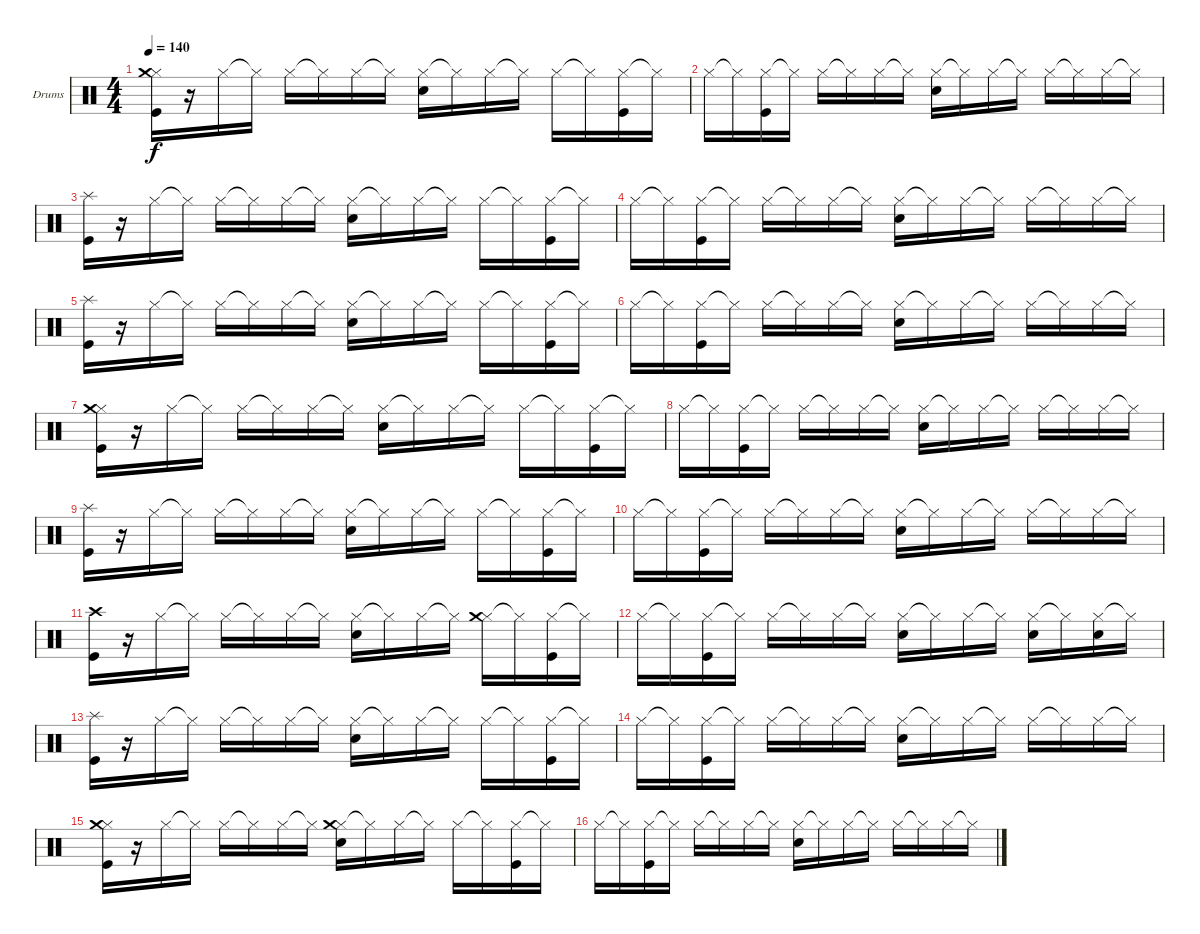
\bracketExtendMode groupsimilarinstruments
\firstSystemTrackNameOrientation horizontal
\otherSystemsTrackNameOrientation horizontal
\track ("Drumkit" "Drums") {instrument percussion}
\staff {score}
\articulation defaults
\ts (4 4)
\tempo 140
\clef neutral
\ks c
("Hi-Hat (closed)" "Crash medium (hit)" "Kick (hit)").16{dy f} r.16 "Hi-Hat (closed)".16 "Hi-Hat (closed)"{t}.16 "Hi-Hat (closed)".16 "Hi-Hat (closed)"{t}.16 "Hi-Hat (closed)".16 "Hi-Hat (closed)"{t}.16 ("Hi-Hat (closed)" "Snare (hit) 2").16 "Hi-Hat (closed)"{t}.16 "Hi-Hat (closed)".16 "Hi-Hat (closed)"{t}.16 "Hi-Hat (closed)".16 "Hi-Hat (closed)"{t}.16 ("Hi-Hat (closed)" "Kick (hit)").16 "Hi-Hat (closed)"{t}.16 |
"Hi-Hat (closed)".16 "Hi-Hat (closed)"{t}.16 ("Hi-Hat (closed)" "Kick (hit)").16 "Hi-Hat (closed)"{t}.16 "Hi-Hat (closed)".16 "Hi-Hat (closed)"{t}.16 "Hi-Hat (closed)".16 "Hi-Hat (closed)"{t}.16 ("Hi-Hat (closed)" "Snare (hit) 2").16 "Hi-Hat (closed)"{t}.16 "Hi-Hat (closed)".16 "Hi-Hat (closed)"{t}.16 "Hi-Hat (closed)".16 "Hi-Hat (closed)"{t}.16 "Hi-Hat (closed)".16 "Hi-Hat (closed)"{t}.16 |
("Splash (hit)" "Kick (hit)").16 r.16 "Hi-Hat (closed)".16 "Hi-Hat (closed)"{t}.16 "Hi-Hat (closed)".16 "Hi-Hat (closed)"{t}.16 "Hi-Hat (closed)".16 "Hi-Hat (closed)"{t}.16 ("Hi-Hat (closed)" "Snare (hit) 2").16 "Hi-Hat (closed)"{t}.16 "Hi-Hat (closed)".16 "Hi-Hat (closed)"{t}.16 "Hi-Hat (closed)".16 "Hi-Hat (closed)"{t}.16 ("Hi-Hat (closed)" "Kick (hit)").16 "Hi-Hat (closed)"{t}.16 |
"Hi-Hat (closed)".16 "Hi-Hat (closed)"{t}.16 ("Hi-Hat (closed)" "Kick (hit)").16 "Hi-Hat (closed)"{t}.16 "Hi-Hat (closed)".16 "Hi-Hat (closed)"{t}.16 "Hi-Hat (closed)".16 "Hi-Hat (closed)"{t}.16 ("Hi-Hat (closed)" "Snare (hit) 2").16 "Hi-Hat (closed)"{t}.16 "Hi-Hat (closed)".16 "Hi-Hat (closed)"{t}.16 "Hi-Hat (closed)".16 "Hi-Hat (closed)"{t}.16 "Hi-Hat (closed)".16 "Hi-Hat (closed)"{t}.16 |
("Splash (hit)" "Kick (hit)").16 r.16 "Hi-Hat (closed)".16 "Hi-Hat (closed)"{t}.16 "Hi-Hat (closed)".16 "Hi-Hat (closed)"{t}.16 "Hi-Hat (closed)".16 "Hi-Hat (closed)"{t}.16 ("Hi-Hat (closed)" "Snare (hit) 2").16 "Hi-Hat (closed)"{t}.16 "Hi-Hat (closed)".16 "Hi-Hat (closed)"{t}.16 "Hi-Hat (closed)".16 "Hi-Hat (closed)"{t}.16 ("Hi-Hat (closed)" "Kick (hit)").16 "Hi-Hat (closed)"{t}.16 |
"Hi-Hat (closed)".16 "Hi-Hat (closed)"{t}.16 ("Hi-Hat (closed)" "Kick (hit)").16 "Hi-Hat (closed)"{t}.16 "Hi-Hat (closed)".16 "Hi-Hat (closed)"{t}.16 "Hi-Hat (closed)".16 "Hi-Hat (closed)"{t}.16 ("Hi-Hat (closed)" "Snare (hit) 2").16 "Hi-Hat (closed)"{t}.16 "Hi-Hat (closed)".16 "Hi-Hat (closed)"{t}.16 "Hi-Hat (closed)".16 "Hi-Hat (closed)"{t}.16 "Hi-Hat (closed)".16 "Hi-Hat (closed)"{t}.16 |
("Hi-Hat (closed)" "Crash medium (hit)" "Kick (hit)").16 r.16 "Hi-Hat (closed)".16 "Hi-Hat (closed)"{t}.16 "Hi-Hat (closed)".16 "Hi-Hat (closed)"{t}.16 "Hi-Hat (closed)".16 "Hi-Hat (closed)"{t}.16 ("Hi-Hat (closed)" "Snare (hit) 2").16 "Hi-Hat (closed)"{t}.16 "Hi-Hat (closed)".16 "Hi-Hat (closed)"{t}.16 "Hi-Hat (closed)".16 "Hi-Hat (closed)"{t}.16 ("Hi-Hat (closed)" "Kick (hit)").16 "Hi-Hat (closed)"{t}.16 |
"Hi-Hat (closed)".16 "Hi-Hat (closed)"{t}.16 ("Hi-Hat (closed)" "Kick (hit)").16 "Hi-Hat (closed)"{t}.16 "Hi-Hat (closed)".16 "Hi-Hat (closed)"{t}.16 "Hi-Hat (closed)".16 "Hi-Hat (closed)"{t}.16 ("Hi-Hat (closed)" "Snare (hit) 2").16 "Hi-Hat (closed)"{t}.16 "Hi-Hat (closed)".16 "Hi-Hat (closed)"{t}.16 "Hi-Hat (closed)".16 "Hi-Hat (closed)"{t}.16 "Hi-Hat (closed)".16 "Hi-Hat (closed)"{t}.16 |
("Splash (hit)" "Kick (hit)").16 r.16 "Hi-Hat (closed)".16 "Hi-Hat (closed)"{t}.16 "Hi-Hat (closed)".16 "Hi-Hat (closed)"{t}.16 "Hi-Hat (closed)".16 "Hi-Hat (closed)"{t}.16 ("Hi-Hat (closed)" "Snare (hit) 2").16 "Hi-Hat (closed)"{t}.16 "Hi-Hat (closed)".16 "Hi-Hat (closed)"{t}.16 "Hi-Hat (closed)".16 "Hi-Hat (closed)"{t}.16 ("Hi-Hat (closed)" "Kick (hit)").16 "Hi-Hat (closed)"{t}.16 |
"Hi-Hat (closed)".16 "Hi-Hat (closed)"{t}.16 ("Hi-Hat (closed)" "Kick (hit)").16 "Hi-Hat (closed)"{t}.16 "Hi-Hat (closed)".16 "Hi-Hat (closed)"{t}.16 "Hi-Hat (closed)".16 "Hi-Hat (closed)"{t}.16 ("Hi-Hat (closed)" "Snare (hit) 2").16 "Hi-Hat (closed)"{t}.16 "Hi-Hat (closed)".16 "Hi-Hat (closed)"{t}.16 "Hi-Hat (closed)".16 "Hi-Hat (closed)"{t}.16 "Hi-Hat (closed)".16 "Hi-Hat (closed)"{t}.16 |
("Crash high (hit)" "Kick (hit)").16 r.16 "Hi-Hat (closed)".16 "Hi-Hat (closed)"{t}.16 "Hi-Hat (closed)".16 "Hi-Hat (closed)"{t}.16 "Hi-Hat (closed)".16 "Hi-Hat (closed)"{t}.16 ("Hi-Hat (closed)" "Snare (hit) 2").16 "Hi-Hat (closed)"{t}.16 "Hi-Hat (closed)".16 "Hi-Hat (closed)"{t}.16 ("Hi-Hat (closed)" "Crash medium (hit)").16 "Hi-Hat (closed)"{t}.16 ("Hi-Hat (closed)" "Kick (hit)").16 "Hi-Hat (closed)"{t}.16 |
"Hi-Hat (closed)".16 "Hi-Hat (closed)"{t}.16 ("Hi-Hat (closed)" "Kick (hit)").16 "Hi-Hat (closed)"{t}.16 "Hi-Hat (closed)".16 "Hi-Hat (closed)"{t}.16 "Hi-Hat (closed)".16 "Hi-Hat (closed)"{t}.16 ("Hi-Hat (closed)" "Snare (hit) 2").16 "Hi-Hat (closed)"{t}.16 "Hi-Hat (closed)".16 "Hi-Hat (closed)"{t}.16 ("Hi-Hat (closed)" "Snare (hit) 2").16 "Hi-Hat (closed)"{t}.16 ("Hi-Hat (closed)" "Snare (hit) 2").16 "Hi-Hat (closed)"{t}.16 |
("Splash (hit)" "Kick (hit)").16 r.16 "Hi-Hat (closed)".16 "Hi-Hat (closed)"{t}.16 "Hi-Hat (closed)".16 "Hi-Hat (closed)"{t}.16 "Hi-Hat (closed)".16 "Hi-Hat (closed)"{t}.16 ("Hi-Hat (closed)" "Snare (hit) 2").16 "Hi-Hat (closed)"{t}.16 "Hi-Hat (closed)".16 "Hi-Hat (closed)"{t}.16 "Hi-Hat (closed)".16 "Hi-Hat (closed)"{t}.16 ("Hi-Hat (closed)" "Kick (hit)").16 "Hi-Hat (closed)"{t}.16 |
"Hi-Hat (closed)".16 "Hi-Hat (closed)"{t}.16 ("Hi-Hat (closed)" "Kick (hit)").16 "Hi-Hat (closed)"{t}.16 "Hi-Hat (closed)".16 "Hi-Hat (closed)"{t}.16 "Hi-Hat (closed)".16 "Hi-Hat (closed)"{t}.16 ("Hi-Hat (closed)" "Snare (hit) 2").16 "Hi-Hat (closed)"{t}.16 "Hi-Hat (closed)".16 "Hi-Hat (closed)"{t}.16 "Hi-Hat (closed)".16 "Hi-Hat (closed)"{t}.16 "Hi-Hat (closed)".16 "Hi-Hat (closed)"{t}.16 |
("Hi-Hat (closed)" "Crash medium (hit)" "Kick (hit)").16 r.16 "Hi-Hat (closed)".16 "Hi-Hat (closed)"{t}.16 "Hi-Hat (closed)".16 "Hi-Hat (closed)"{t}.16 "Hi-Hat (closed)".16 "Hi-Hat (closed)"{t}.16 ("Hi-Hat (closed)" "Crash medium (hit)" "Snare (hit) 2").16 "Hi-Hat (closed)"{t}.16 "Hi-Hat (closed)".16 "Hi-Hat (closed)"{t}.16 "Hi-Hat (closed)".16 "Hi-Hat (closed)"{t}.16 ("Hi-Hat (closed)" "Kick (hit)").16 "Hi-Hat (closed)"{t}.16 |
"Hi-Hat (closed)".16 "Hi-Hat (closed)"{t}.16 ("Hi-Hat (closed)" "Kick (hit)").16 "Hi-Hat (closed)"{t}.16 "Hi-Hat (closed)".16 "Hi-Hat (closed)"{t}.16 "Hi-Hat (closed)".16 "Hi-Hat (closed)"{t}.16 ("Hi-Hat (closed)" "Snare (hit) 2").16 "Hi-Hat (closed)"{t}.16 "Hi-Hat (closed)".16 "Hi-Hat (closed)"{t}.16 "Hi-Hat (closed)".16 "Hi-Hat (closed)"{t}.16 "Hi-Hat (closed)".16 "Hi-Hat (closed)"{t}.16
